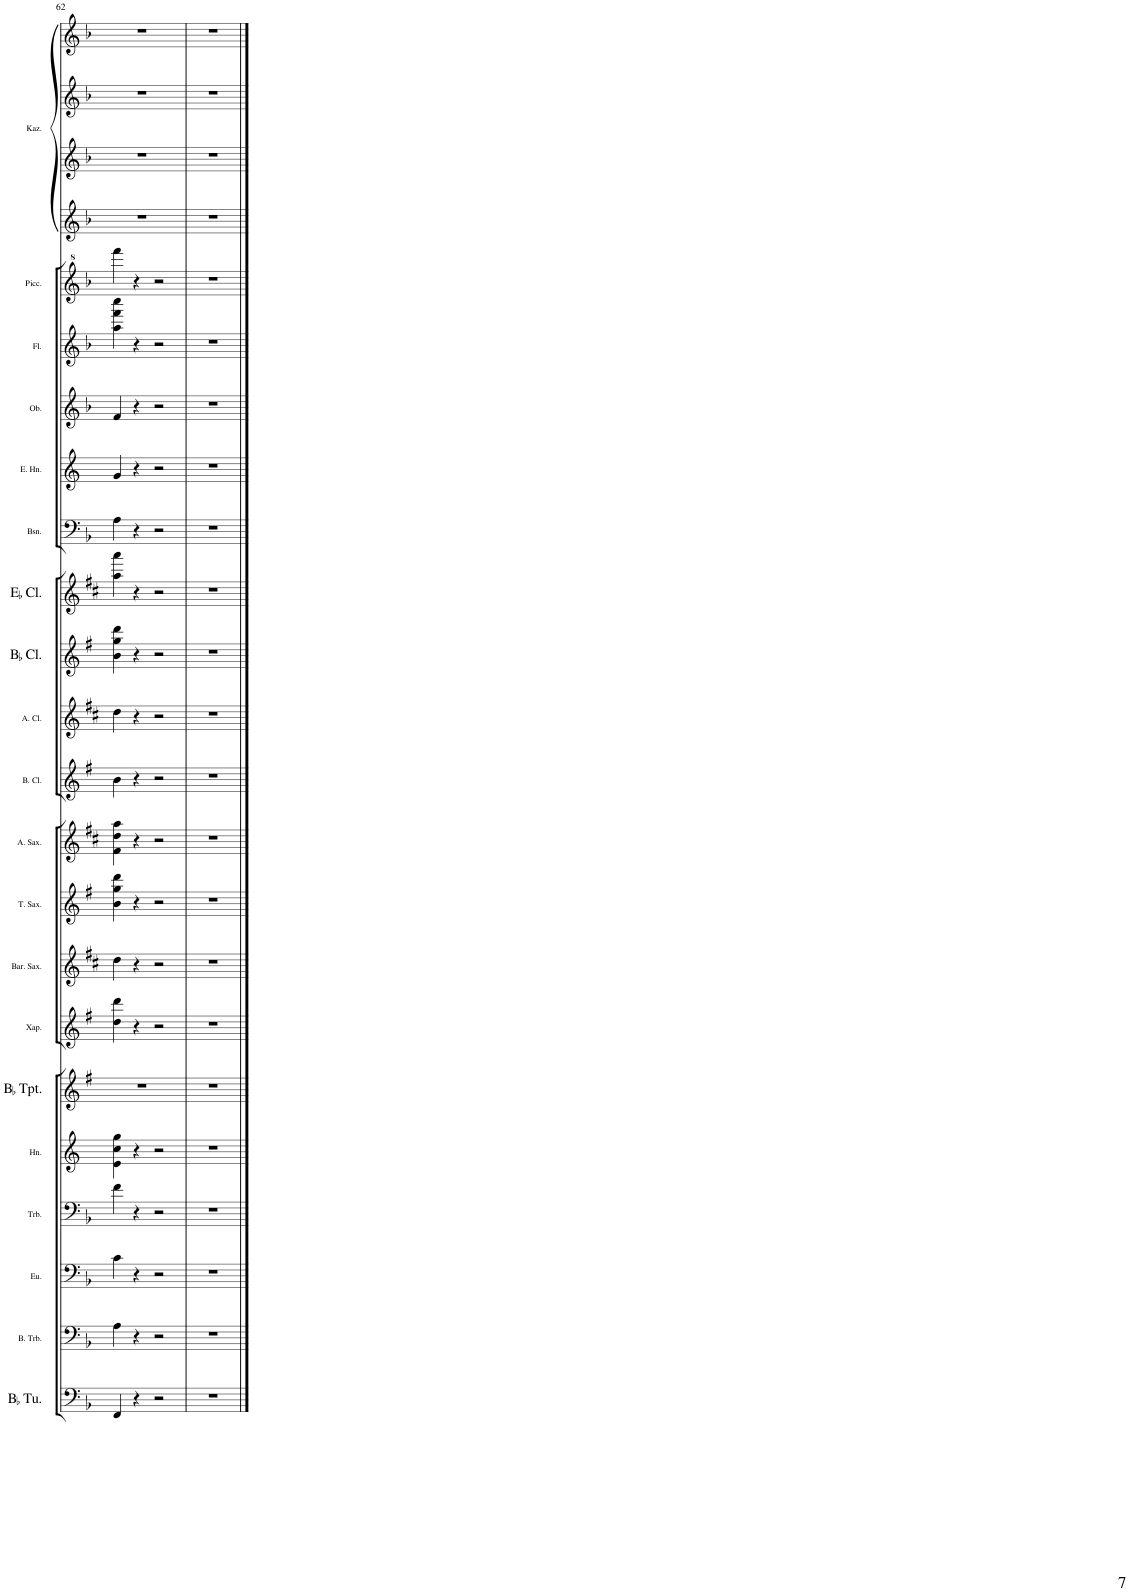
**kern	**kern	**kern	**kern	**kern	**kern	**kern	**kern	**kern	**kern	**kern	**kern	**kern	**kern	**kern	**kern	**kern	**kern	**kern	**kern	**kern	**kern	**kern
*part20	*part19	*part18	*part17	*part16	*part15	*part14	*part13	*part12	*part11	*part10	*part9	*part8	*part7	*part6	*part5	*part4	*part3	*part2	*part1	*part1	*part1	*part1
*staff23	*staff22	*staff21	*staff20	*staff19	*staff18	*staff17	*staff16	*staff15	*staff14	*staff13	*staff12	*staff11	*staff10	*staff9	*staff8	*staff7	*staff6	*staff5	*staff4	*staff3	*staff2	*staff1
*I"BaccidentalFlat Tuba	*I"Bass Trombone	*I"Euphonium	*I"Trombone	*I"Horn	*I"BaccidentalFlat Trumpet	*I"Xaphoon	*I"Baritone Saxophone	*I"Tenor Saxophone	*I"Alto Saxophone	*I"Bass Clarinet	*I"Alto Clarinet	*I"BaccidentalFlat Clarinet	*I"EaccidentalFlat Clarinet	*I"Bassoon	*I"English Horn	*I"Oboe	*I"Flute	*I"Piccolo	*I"Kazoo	*	*	*
*I'BaccidentalFlat Tu.	*I'B. Trb.	*I'Eu.	*I'Trb.	*I'Hn.	*I'BaccidentalFlat Tpt.	*I'Xap.	*I'Bar. Sax.	*I'T. Sax.	*I'A. Sax.	*I'B. Cl.	*I'A. Cl.	*I'BaccidentalFlat Cl.	*I'EaccidentalFlat Cl.	*I'Bsn.	*I'E. Hn.	*I'Ob.	*I'Fl.	*I'Picc.	*I'Kaz.	*	*	*
!!LO:PB:g=z
*clefF4	*clefF4	*clefF4	*clefF4	*clefG2	*clefG2	*clefG2	*clefG2	*clefG2	*clefG2	*clefG2	*clefG2	*clefG2	*clefG2	*clefF4	*clefG2	*clefG2	*clefG2	*clefG^2	*clefG2	*clefG2	*clefG2	*clefG2
*	*	*	*	*Trd4c7	*Trd1c2	*Trd8c14	*Trd12c21	*Trd8c14	*Trd5c9	*Trd8c14	*Trd5c9	*Trd1c2	*Trd-2c-3	*	*Trd4c7	*	*	*Trd-7c-12	*	*	*	*
*k[b-]	*k[b-]	*k[b-]	*k[b-]	*k[]	*k[f#]	*k[f#]	*k[f#c#]	*k[f#]	*k[f#c#]	*k[f#]	*k[f#c#]	*k[f#]	*k[f#c#]	*k[b-]	*k[]	*k[b-]	*k[b-]	*k[b-]	*k[b-]	*k[b-]	*k[b-]	*k[b-]
=62	=62	=62	=62	=62	=62	=62	=62	=62	=62	=62	=62	=62	=62	=62	=62	=62	=62	=62	=62	=62	=62	=62
4FF/	4A\	4c\	4f\	4e\ 4cc\ 4gg\	1r	4dd\ 4ddd\	4dd\	4b\ 4gg\ 4ddd\	4f#\ 4dd\ 4aa\	4b\	4dd\	4b\ 4gg\ 4ddd\	4aa\ 4aaa\	4A\	4g/	4f/	4aa\ 4fff\ 4cccc\	4ffff\	1r	1r	1r	1r
4r	4r	4r	4r	4r	.	4r	4r	4r	4r	4r	4r	4r	4r	4r	4r	4r	4r	4r	.	.	.	.
2r	2r	2r	2r	2r	.	2r	2r	2r	2r	2r	2r	2r	2r	2r	2r	2r	2r	2r	.	.	.	.
=63	=63	=63	=63	=63	=63	=63	=63	=63	=63	=63	=63	=63	=63	=63	=63	=63	=63	=63	=63	=63	=63	=63
1r	1r	1r	1r	1r	1r	1r	1r	1r	1r	1r	1r	1r	1r	1r	1r	1r	1r	1r	1r	1r	1r	1r
==	==	==	==	==	==	==	==	==	==	==	==	==	==	==	==	==	==	==	==	==	==	==
*-	*-	*-	*-	*-	*-	*-	*-	*-	*-	*-	*-	*-	*-	*-	*-	*-	*-	*-	*-	*-	*-	*-
